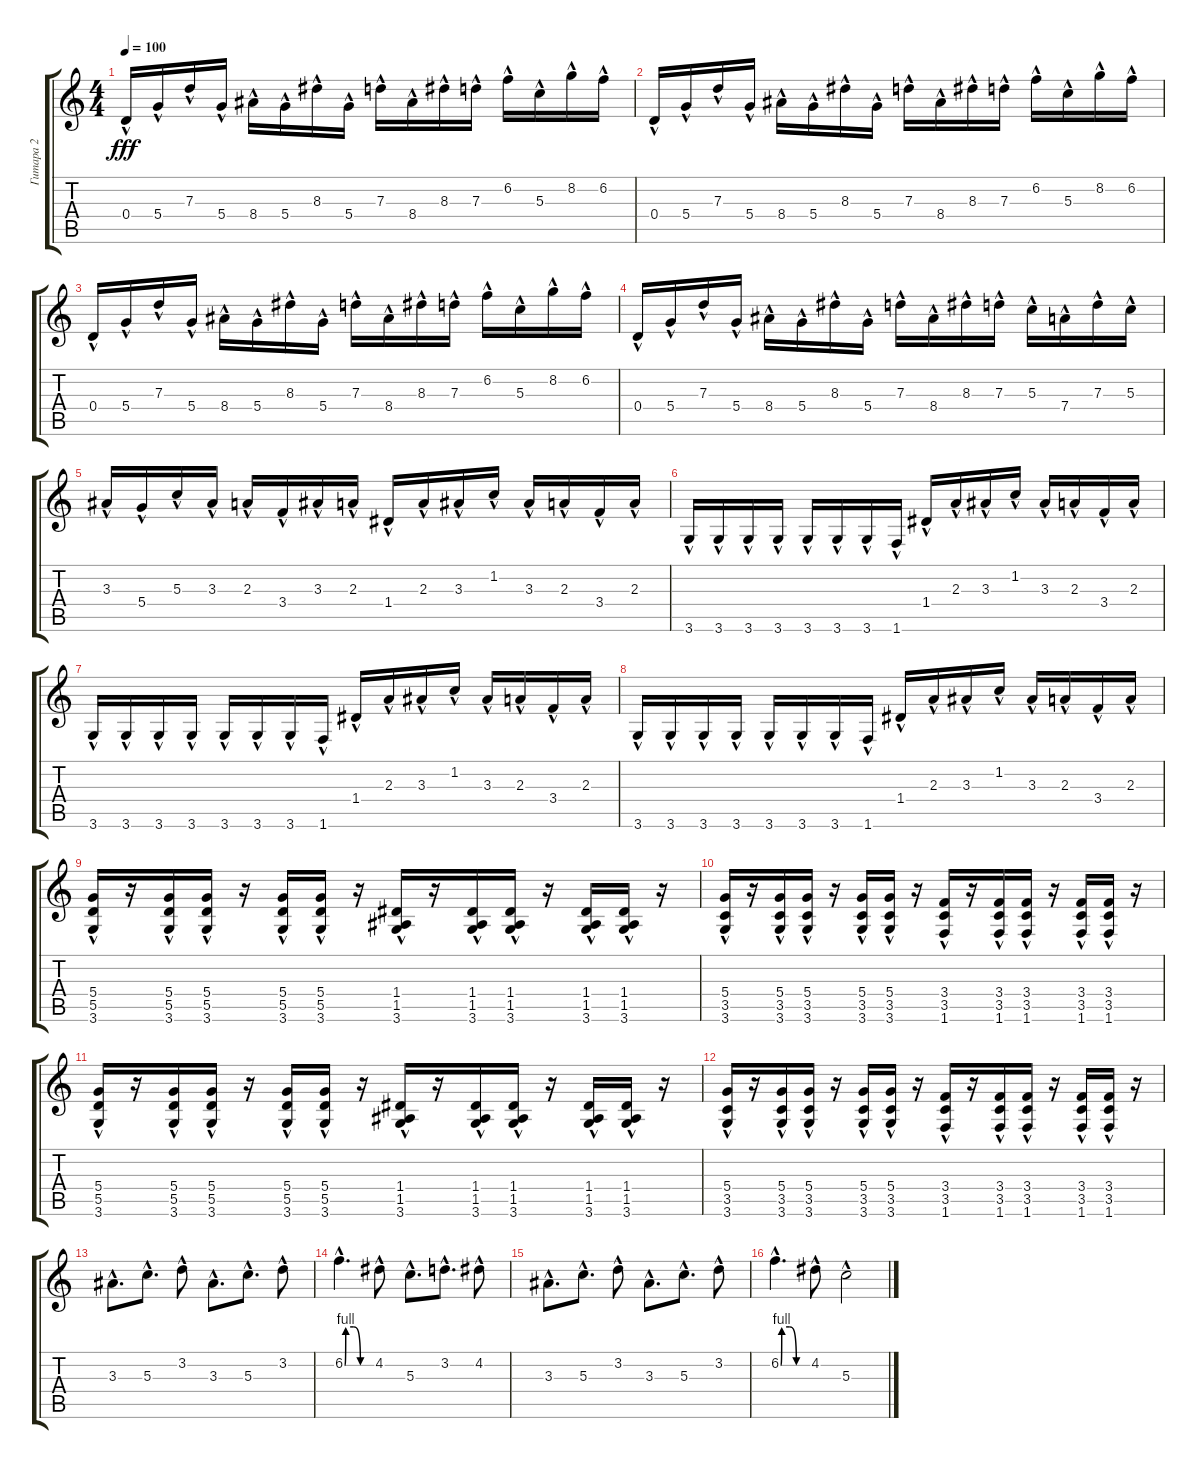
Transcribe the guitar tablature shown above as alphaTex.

\track ("Гитара 2" "Гитара 2") {instrument distortionguitar}
\staff {score tabs}
\tuning (E4 B3 G3 D3 A2 E2) {hide}
\ts (4 4)
\tempo 100
\clef g2
\ks c
0.4{hac}.16{dy fff} 5.4{hac}.16 7.3{hac}.16 5.4{hac}.16 8.4{hac}.16 5.4{hac}.16 8.3{hac}.16 5.4{hac}.16 7.3{hac}.16 8.4{hac}.16 8.3{hac}.16 7.3{hac}.16 6.2{hac}.16 5.3{hac}.16 8.2{hac}.16 6.2{hac}.16 |
0.4{hac}.16 5.4{hac}.16 7.3{hac}.16 5.4{hac}.16 8.4{hac}.16 5.4{hac}.16 8.3{hac}.16 5.4{hac}.16 7.3{hac}.16 8.4{hac}.16 8.3{hac}.16 7.3{hac}.16 6.2{hac}.16 5.3{hac}.16 8.2{hac}.16 6.2{hac}.16 |
0.4{hac}.16 5.4{hac}.16 7.3{hac}.16 5.4{hac}.16 8.4{hac}.16 5.4{hac}.16 8.3{hac}.16 5.4{hac}.16 7.3{hac}.16 8.4{hac}.16 8.3{hac}.16 7.3{hac}.16 6.2{hac}.16 5.3{hac}.16 8.2{hac}.16 6.2{hac}.16 |
0.4{hac}.16 5.4{hac}.16 7.3{hac}.16 5.4{hac}.16 8.4{hac}.16 5.4{hac}.16 8.3{hac}.16 5.4{hac}.16 7.3{hac}.16 8.4{hac}.16 8.3{hac}.16 7.3{hac}.16 5.3{hac}.16 7.4{hac}.16 7.3{hac}.16 5.3{hac}.16 |
3.3{hac}.16 5.4{hac}.16 5.3{hac}.16 3.3{hac}.16 2.3{hac}.16 3.4{hac}.16 3.3{hac}.16 2.3{hac}.16 1.4{hac}.16 2.3{hac}.16 3.3{hac}.16 1.2{hac}.16 3.3{hac}.16 2.3{hac}.16 3.4{hac}.16 2.3{hac}.16 |
3.6{hac}.16 3.6{hac}.16 3.6{hac}.16 3.6{hac}.16 3.6{hac}.16 3.6{hac}.16 3.6{hac}.16 1.6{hac}.16 1.4{hac}.16 2.3{hac}.16 3.3{hac}.16 1.2{hac}.16 3.3{hac}.16 2.3{hac}.16 3.4{hac}.16 2.3{hac}.16 |
3.6{hac}.16 3.6{hac}.16 3.6{hac}.16 3.6{hac}.16 3.6{hac}.16 3.6{hac}.16 3.6{hac}.16 1.6{hac}.16 1.4{hac}.16 2.3{hac}.16 3.3{hac}.16 1.2{hac}.16 3.3{hac}.16 2.3{hac}.16 3.4{hac}.16 2.3{hac}.16 |
3.6{hac}.16 3.6{hac}.16 3.6{hac}.16 3.6{hac}.16 3.6{hac}.16 3.6{hac}.16 3.6{hac}.16 1.6{hac}.16 1.4{hac}.16 2.3{hac}.16 3.3{hac}.16 1.2{hac}.16 3.3{hac}.16 2.3{hac}.16 3.4{hac}.16 2.3{hac}.16 |
(5.4{hac} 5.5{hac} 3.6{hac}).16 r.16 (5.4{hac} 5.5{hac} 3.6{hac}).16 (5.4{hac} 5.5{hac} 3.6{hac}).16 r.16 (5.4{hac} 5.5{hac} 3.6{hac}).16 (5.4{hac} 5.5{hac} 3.6{hac}).16 r.16 (1.4{hac} 1.5{hac} 3.6).16 r.16 (1.4{hac} 1.5{hac} 3.6).16 (1.4{hac} 1.5{hac} 3.6).16 r.16 (1.4{hac} 1.5{hac} 3.6).16 (1.4{hac} 1.5{hac} 3.6).16 r.16 |
(5.4{hac} 3.5{hac} 3.6).16 r.16 (5.4{hac} 3.5{hac} 3.6).16 (5.4{hac} 3.5{hac} 3.6).16 r.16 (5.4{hac} 3.5{hac} 3.6).16 (5.4{hac} 3.5{hac} 3.6).16 r.16 (3.4{hac} 3.5{hac} 1.6{hac}).16 r.16 (3.4{hac} 3.5{hac} 1.6{hac}).16 (3.4{hac} 3.5{hac} 1.6{hac}).16 r.16 (3.4{hac} 3.5{hac} 1.6{hac}).16 (3.4{hac} 3.5{hac} 1.6{hac}).16 r.16 |
(5.4{hac} 5.5{hac} 3.6{hac}).16 r.16 (5.4{hac} 5.5{hac} 3.6{hac}).16 (5.4{hac} 5.5{hac} 3.6{hac}).16 r.16 (5.4{hac} 5.5{hac} 3.6{hac}).16 (5.4{hac} 5.5{hac} 3.6{hac}).16 r.16 (1.4{hac} 1.5{hac} 3.6).16 r.16 (1.4{hac} 1.5{hac} 3.6).16 (1.4{hac} 1.5{hac} 3.6).16 r.16 (1.4{hac} 1.5{hac} 3.6).16 (1.4{hac} 1.5{hac} 3.6).16 r.16 |
(5.4{hac} 3.5{hac} 3.6).16 r.16 (5.4{hac} 3.5{hac} 3.6).16 (5.4{hac} 3.5{hac} 3.6).16 r.16 (5.4{hac} 3.5{hac} 3.6).16 (5.4{hac} 3.5{hac} 3.6).16 r.16 (3.4{hac} 3.5{hac} 1.6{hac}).16 r.16 (3.4{hac} 3.5{hac} 1.6{hac}).16 (3.4{hac} 3.5{hac} 1.6{hac}).16 r.16 (3.4{hac} 3.5{hac} 1.6{hac}).16 (3.4{hac} 3.5{hac} 1.6{hac}).16 r.16 |
3.3{hac}.8{d} 5.3{hac}.8{d} 3.2{hac}.8 3.3{hac}.8{d} 5.3{hac}.8{d} 3.2{hac}.8 |
6.2{be (custom 0 0 2 4 20 4 35 0 60 0) hac}.4{d} 4.2{hac}.8 5.3{hac}.8{d} 3.2{hac}.8{d} 4.2{hac}.8 |
3.3{hac}.8{d} 5.3{hac}.8{d} 3.2{hac}.8 3.3{hac}.8{d} 5.3{hac}.8{d} 3.2{hac}.8 |
6.2{be (custom 0 0 2 4 20 4 35 0 60 0) hac}.4{d} 4.2{hac}.8 5.3{hac}.2
